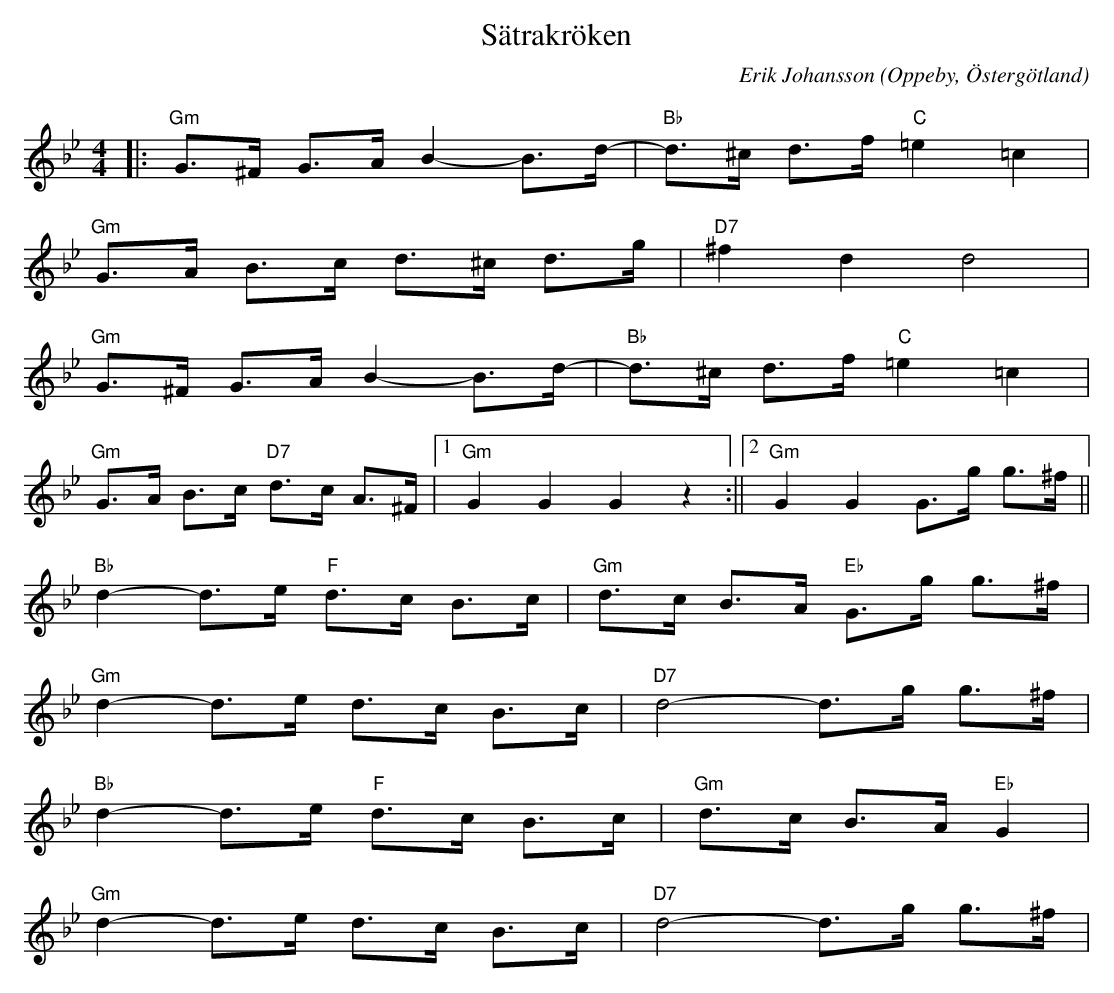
X:1
T:Sätrakröken
C:Erik Johansson
O:Oppeby, Östergötland
Q:130
M:4/4
L:1/8
K:Gm
|:"Gm"G>^F G>A B2-B>d-|"Bb" d>^c d>f"C" =e2 =c2|
  "Gm"G>A B>c d>^c d>g|"D7" ^f2 d2 d4 |
  "Gm"G>^F G>A B2-B>d-|"Bb" d>^c d>f"C" =e2 =c2|
  "Gm"G>A B>c "D7"d>c A>^F|1"Gm" G2 G2 G2 z2 :||2 "Gm" G2 G2 G>g g>^f ||
  "Bb" d2-d>e "F" d>c B>c | "Gm" d>c B>A "Eb" G>g g>^f |
  "Gm" d2-d>e  d>c B>c | "D7" d4-d>g g>^f |
  "Bb" d2-d>e "F" d>c B>c | "Gm" d>c B>A "Eb" G2 |
  "Gm" d2-d>e  d>c B>c | "D7" d4-d>g g>^f |
